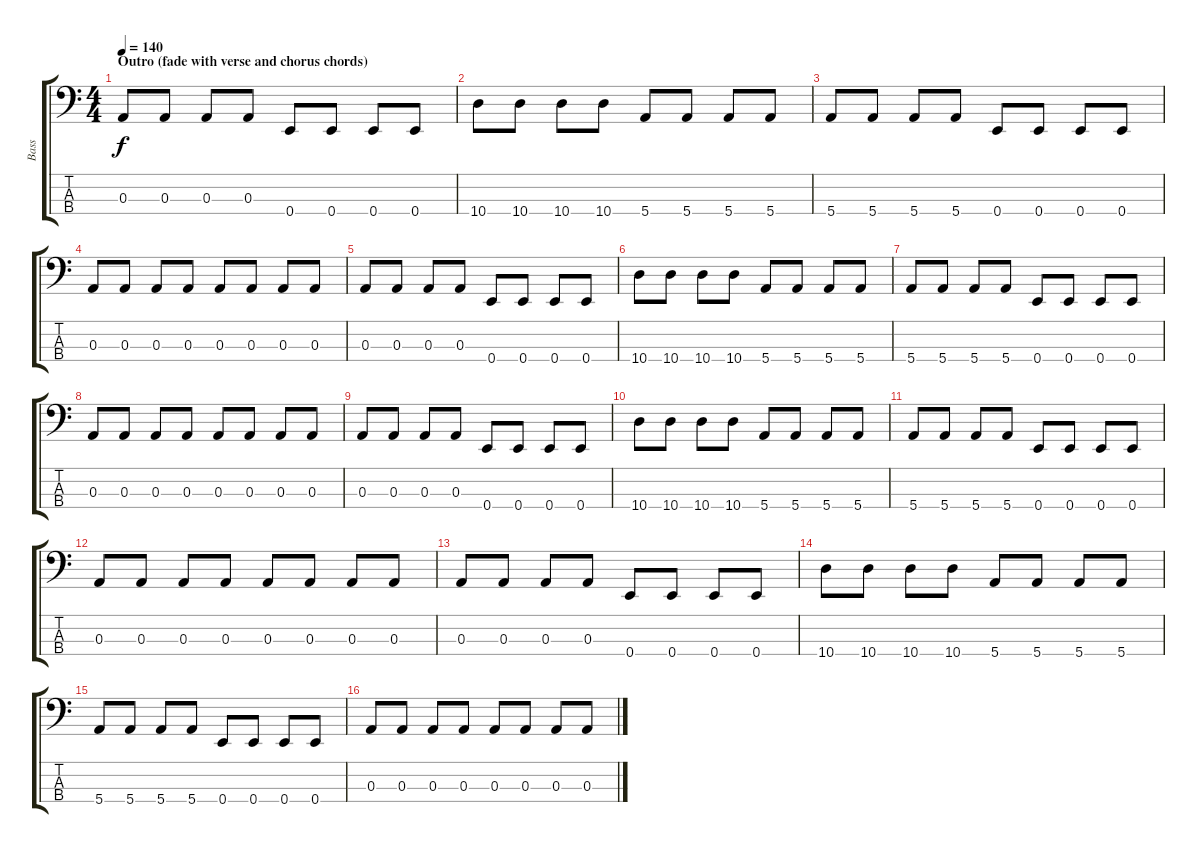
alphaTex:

\track ("Bass" "Bass") {instrument electricbassfinger}
\staff {score tabs}
\tuning (G2 D2 A1 E1) {hide}
\ts (4 4)
\section ("" "Outro (fade with verse and chorus chords)")
\tempo 140
\clef f4
\ks c
0.3.8{dy f} 0.3.8 0.3.8 0.3.8 0.4.8 0.4.8 0.4.8 0.4.8 |
10.4.8 10.4.8 10.4.8 10.4.8 5.4.8 5.4.8 5.4.8 5.4.8 |
5.4.8 5.4.8 5.4.8 5.4.8 0.4.8 0.4.8 0.4.8 0.4.8 |
0.3.8 0.3.8 0.3.8 0.3.8 0.3.8 0.3.8 0.3.8 0.3.8 |
0.3.8 0.3.8 0.3.8 0.3.8 0.4.8 0.4.8 0.4.8 0.4.8 |
10.4.8 10.4.8 10.4.8 10.4.8 5.4.8 5.4.8 5.4.8 5.4.8 |
5.4.8 5.4.8 5.4.8 5.4.8 0.4.8 0.4.8 0.4.8 0.4.8 |
0.3.8 0.3.8 0.3.8 0.3.8 0.3.8 0.3.8 0.3.8 0.3.8 |
0.3.8 0.3.8 0.3.8 0.3.8 0.4.8 0.4.8 0.4.8 0.4.8 |
10.4.8 10.4.8 10.4.8 10.4.8 5.4.8 5.4.8 5.4.8 5.4.8 |
5.4.8 5.4.8 5.4.8 5.4.8 0.4.8 0.4.8 0.4.8 0.4.8 |
0.3.8 0.3.8 0.3.8 0.3.8 0.3.8 0.3.8 0.3.8 0.3.8 |
0.3.8{volume 11} 0.3.8 0.3.8 0.3.8 0.4.8 0.4.8 0.4.8 0.4.8 |
10.4.8 10.4.8 10.4.8 10.4.8 5.4.8 5.4.8 5.4.8 5.4.8 |
5.4.8 5.4.8 5.4.8 5.4.8 0.4.8 0.4.8 0.4.8 0.4.8 |
0.3.8 0.3.8 0.3.8 0.3.8 0.3.8 0.3.8 0.3.8 0.3.8
